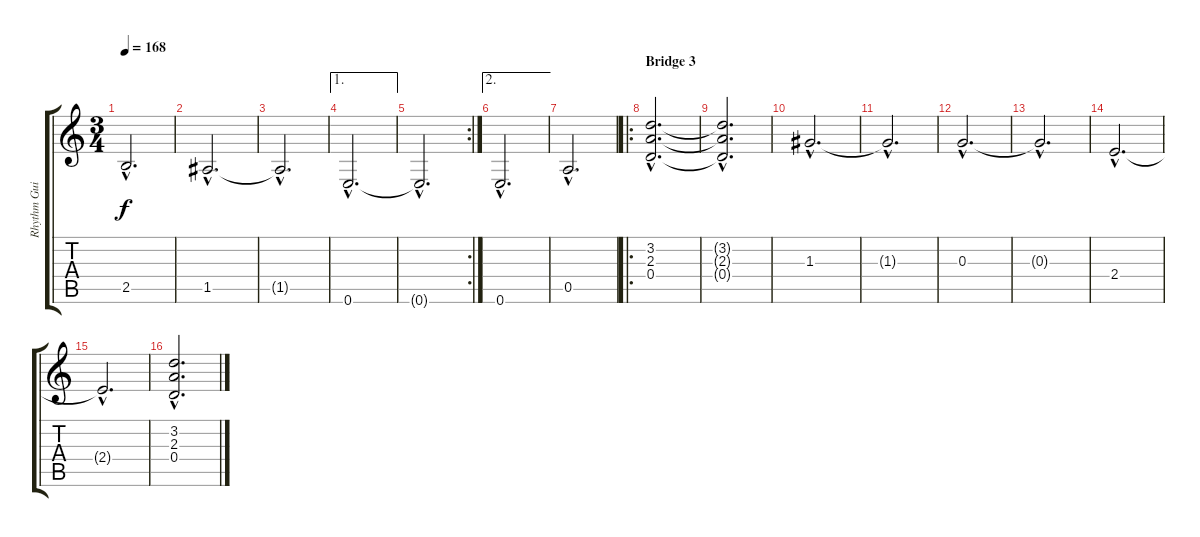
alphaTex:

\track ("Rhythm Guitar" "Rhythm Gui") {instrument distortionguitar}
\staff {score tabs}
\tuning (E4 B3 G3 D3 A2 E2) {hide}
\ts (3 4)
\tempo 168
\clef g2
\ks c
2.5{hac t}.2{d dy f} |
1.5{hac}.2{d} |
1.5{hac t}.2{d} |
\ae 1
0.6{hac}.2{d} |
\rc 2
0.6{hac t}.2{d} |
\ae 2
0.6{hac}.2{d} |
0.5{hac}.2{d} |
\ro
\section ("" "Bridge 3")
(3.2{hac} 2.3{hac} 0.4{hac}).2{d} |
(3.2{hac t} 2.3{hac t} 0.4{hac t}).2{d} |
1.3{hac}.2{d} |
1.3{hac t}.2{d} |
0.3{hac}.2{d} |
0.3{hac t}.2{d} |
2.4{hac}.2{d} |
2.4{hac t}.2{d} |
(3.2{hac} 2.3{hac} 0.4{hac}).2{d}
